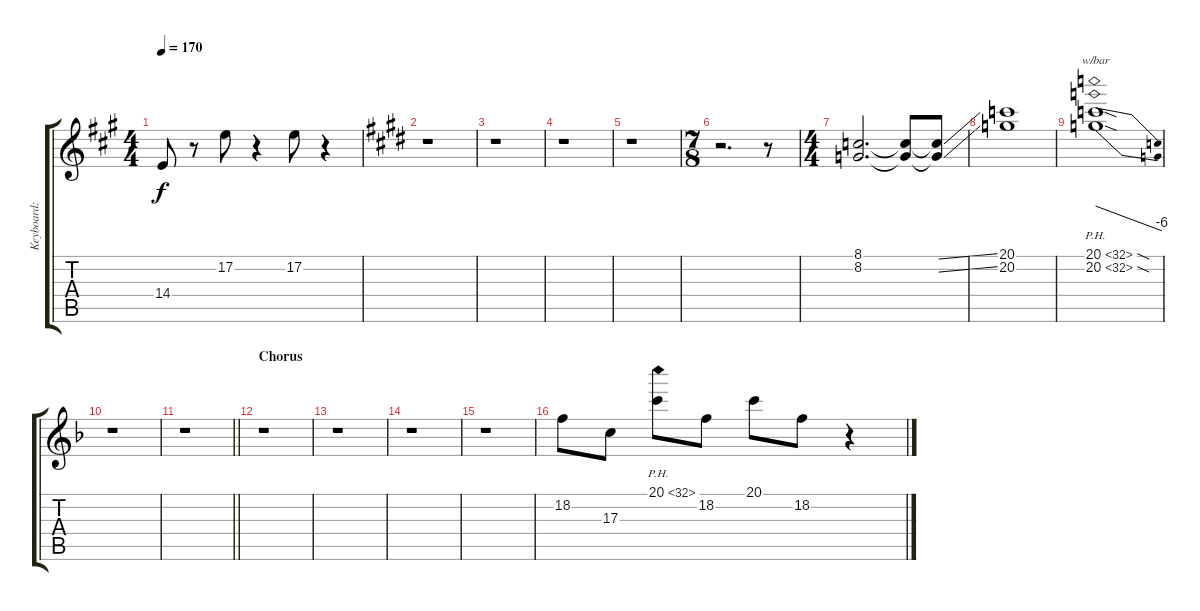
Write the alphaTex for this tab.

\track ("Keyboard: Tsugumi Kotobuki" "Keyboard: ") {instrument pad7halo}
\staff {score tabs}
\tuning (E4 B3 G3 D3 A2 E2) {hide}
\ts (4 4)
\tempo 170
\clef g2
\ks a
14.4.8{dy f} r.8 17.2.8 r.4 17.2.8 r.4 |
\ks e
r.1 |
r.1 |
r.1 |
r.1 |
\ts (7 8)
r.2{d} r.8 |
\ts (4 4)
(8.1 8.2).2{d} (8.1{t} 8.2{t}).8 (8.1{ss t} 8.2{ss t}).8 |
(20.1 20.2).1 |
(20.1{ph 12 sod} 20.2{ph 12 sod}).1{tbe (dive default 0 0 60 -24)} |
\ks f
r.1 |
\barLineRight lightlight
r.1 |
\section ("" "Chorus")
r.1 |
r.1 |
r.1 |
r.1 |
18.2.8 17.3.8 20.1{ph 12}.8 18.2.8 20.1.8 18.2.8 r.4
